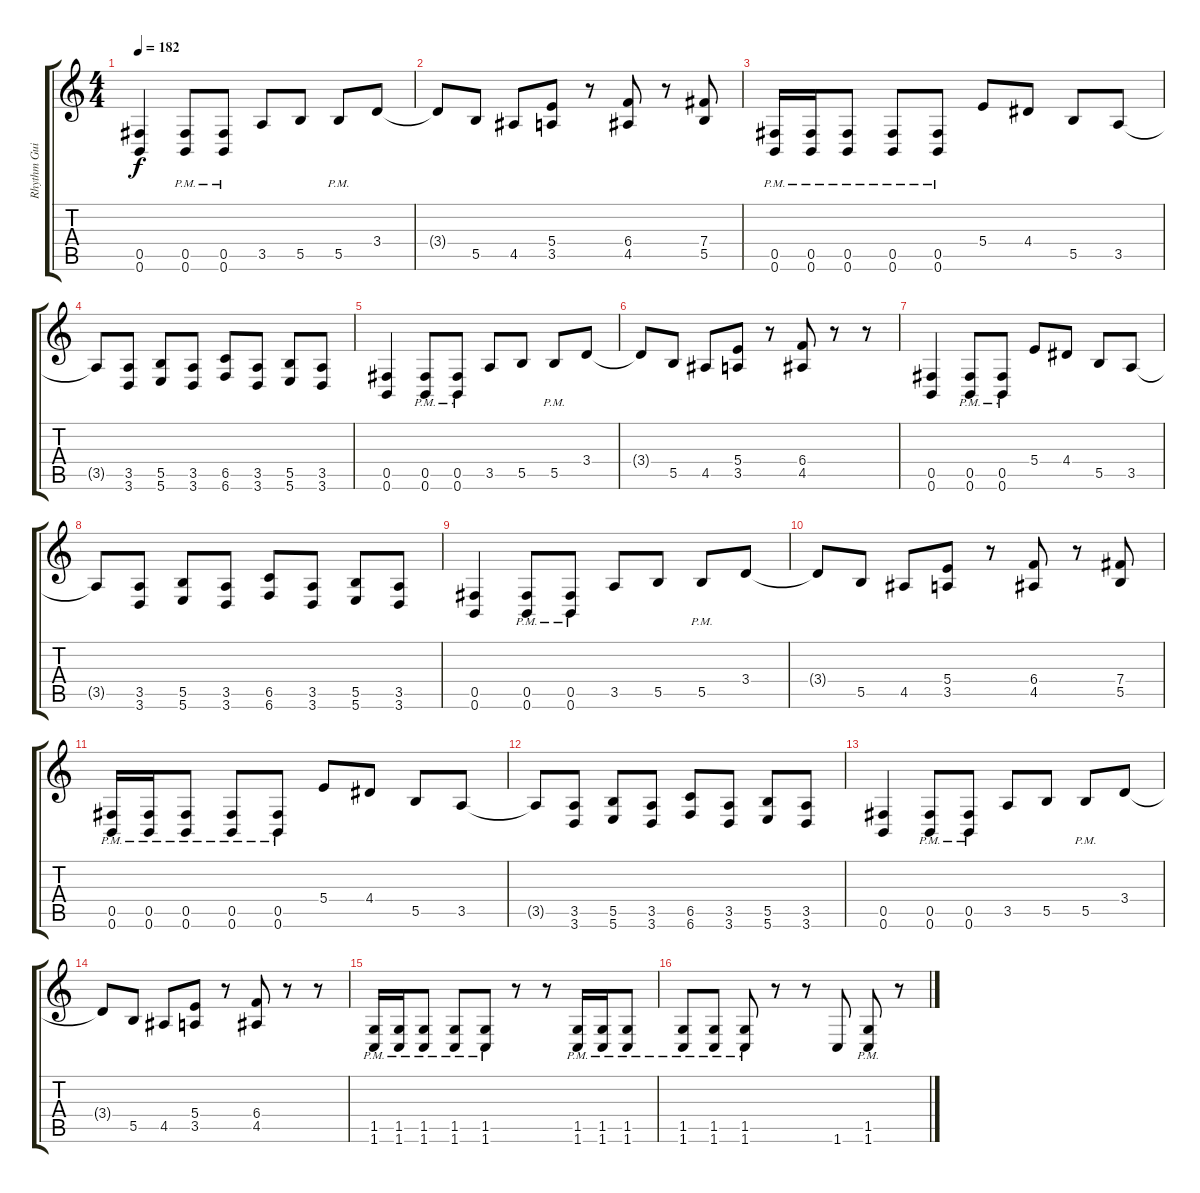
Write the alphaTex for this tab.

\track ("Rhythm Guitar 1" "Rhythm Gui") {instrument distortionguitar}
\staff {score tabs}
\tuning (Db4 Ab3 E3 B2 Gb2 B1) {hide}
\ts (4 4)
\tempo 182
\clef g2
\ks c
(0.5 0.6).4{dy f} (0.5{pm} 0.6{pm}).8 (0.5{pm} 0.6{pm}).8 3.5.8 5.5.8 5.5{pm}.8 3.4.8 |
3.4{t}.8 5.5.8 4.5.8 (5.4 3.5).8 r.8 (6.4 4.5).8 r.8 (7.4 5.5).8 |
(0.5{pm} 0.6{pm}).16 (0.5{pm} 0.6{pm}).16 (0.5{pm} 0.6{pm}).8 (0.5{pm} 0.6{pm}).8 (0.5{pm} 0.6{pm}).8 5.4.8 4.4.8 5.5.8 3.5.8 |
3.5{t}.8 (3.5 3.6).8 (5.5 5.6).8 (3.5 3.6).8 (6.5 6.6).8 (3.5 3.6).8 (5.5 5.6).8 (3.5 3.6).8 |
(0.5 0.6).4 (0.5{pm} 0.6{pm}).8 (0.5{pm} 0.6{pm}).8 3.5.8 5.5.8 5.5{pm}.8 3.4.8 |
3.4{t}.8 5.5.8 4.5.8 (5.4 3.5).8 r.8 (6.4 4.5).8 r.8 r.8 |
(0.5 0.6).4 (0.5{pm} 0.6{pm}).8 (0.5{pm} 0.6{pm}).8 5.4.8 4.4.8 5.5.8 3.5.8 |
3.5{t}.8 (3.5 3.6).8 (5.5 5.6).8 (3.5 3.6).8 (6.5 6.6).8 (3.5 3.6).8 (5.5 5.6).8 (3.5 3.6).8 |
(0.5 0.6).4 (0.5{pm} 0.6{pm}).8 (0.5{pm} 0.6{pm}).8 3.5.8 5.5.8 5.5{pm}.8 3.4.8 |
3.4{t}.8 5.5.8 4.5.8 (5.4 3.5).8 r.8 (6.4 4.5).8 r.8 (7.4 5.5).8 |
(0.5{pm} 0.6{pm}).16 (0.5{pm} 0.6{pm}).16 (0.5{pm} 0.6{pm}).8 (0.5{pm} 0.6{pm}).8 (0.5{pm} 0.6{pm}).8 5.4.8 4.4.8 5.5.8 3.5.8 |
3.5{t}.8 (3.5 3.6).8 (5.5 5.6).8 (3.5 3.6).8 (6.5 6.6).8 (3.5 3.6).8 (5.5 5.6).8 (3.5 3.6).8 |
(0.5 0.6).4 (0.5{pm} 0.6{pm}).8 (0.5{pm} 0.6{pm}).8 3.5.8 5.5.8 5.5{pm}.8 3.4.8 |
3.4{t}.8 5.5.8 4.5.8 (5.4 3.5).8 r.8 (6.4 4.5).8 r.8 r.8 |
(1.5{pm} 1.6{pm}).16 (1.5{pm} 1.6{pm}).16 (1.5{pm} 1.6{pm}).8 (1.5{pm} 1.6{pm}).8 (1.5{pm} 1.6{pm}).8 r.8 r.8 (1.5{pm} 1.6{pm}).16 (1.5{pm} 1.6{pm}).16 (1.5{pm} 1.6{pm}).8 |
(1.5{pm} 1.6{pm}).8 (1.5{pm} 1.6{pm}).8 (1.5{pm} 1.6{pm}).8 r.8 r.8 1.6.8 (1.5{pm} 1.6{pm}).8 r.8
